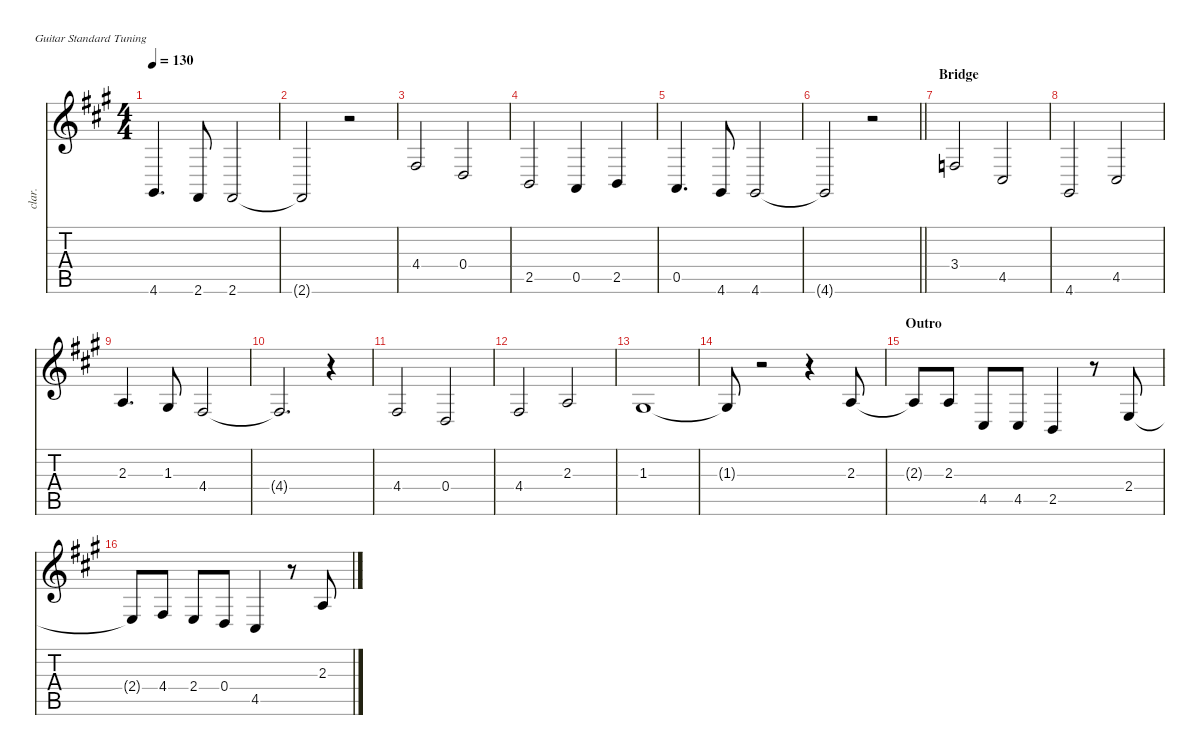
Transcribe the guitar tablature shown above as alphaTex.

\defaultSystemsLayout 4
\hideDynamics
\bracketExtendMode nobrackets
\track ("Bkup Vocals" "clar.") {instrument clarinet}
\staff {score tabs}
\tuning (E4 B3 G3 D3 A2 E2)
\ts (4 4)
\tempo 130
\clef g2
\ks a
4.6{acc #}.4{d dy f} 2.6{acc #}.8 2.6{acc #}.2 |
2.6{t acc #}.2 r.2 |
4.4{acc #}.2 0.4{acc forcenatural}.2 |
2.5{acc forcenatural}.2 0.5{acc forcenatural}.4 2.5{acc forcenatural}.4 |
0.5{acc forcenatural}.4{d} 4.6{acc #}.8 4.6{acc #}.2 |
\barLineRight lightlight
4.6{t acc #}.2 r.2 |
\section ("" "Bridge")
3.4{acc forcenatural}.2 4.5{acc #}.2 |
4.6{acc #}.2 4.5{acc #}.2 |
2.3{acc forcenatural}.4{d} 1.3{acc #}.8 4.4{acc #}.2 |
4.4{t acc #}.2{d} r.4 |
4.4{acc #}.2 0.4{acc forcenatural}.2 |
4.4{acc #}.2 2.3{acc forcenatural}.2 |
1.3{acc #}.1 |
1.3{t acc #}.8 r.2 r.4 2.3{acc forcenatural}.8 |
\section ("" "Outro")
2.3{t acc forcenatural}.8 2.3{acc forcenatural}.8 4.5{acc #}.8 4.5{acc #}.8 2.5{acc forcenatural}.4 r.8 2.4{acc forcenatural}.8 |
2.4{t acc forcenatural}.8 4.4{acc #}.8 2.4{acc forcenatural}.8 0.4{acc forcenatural}.8 4.5{acc #}.4 r.8 2.3{acc forcenatural}.8
